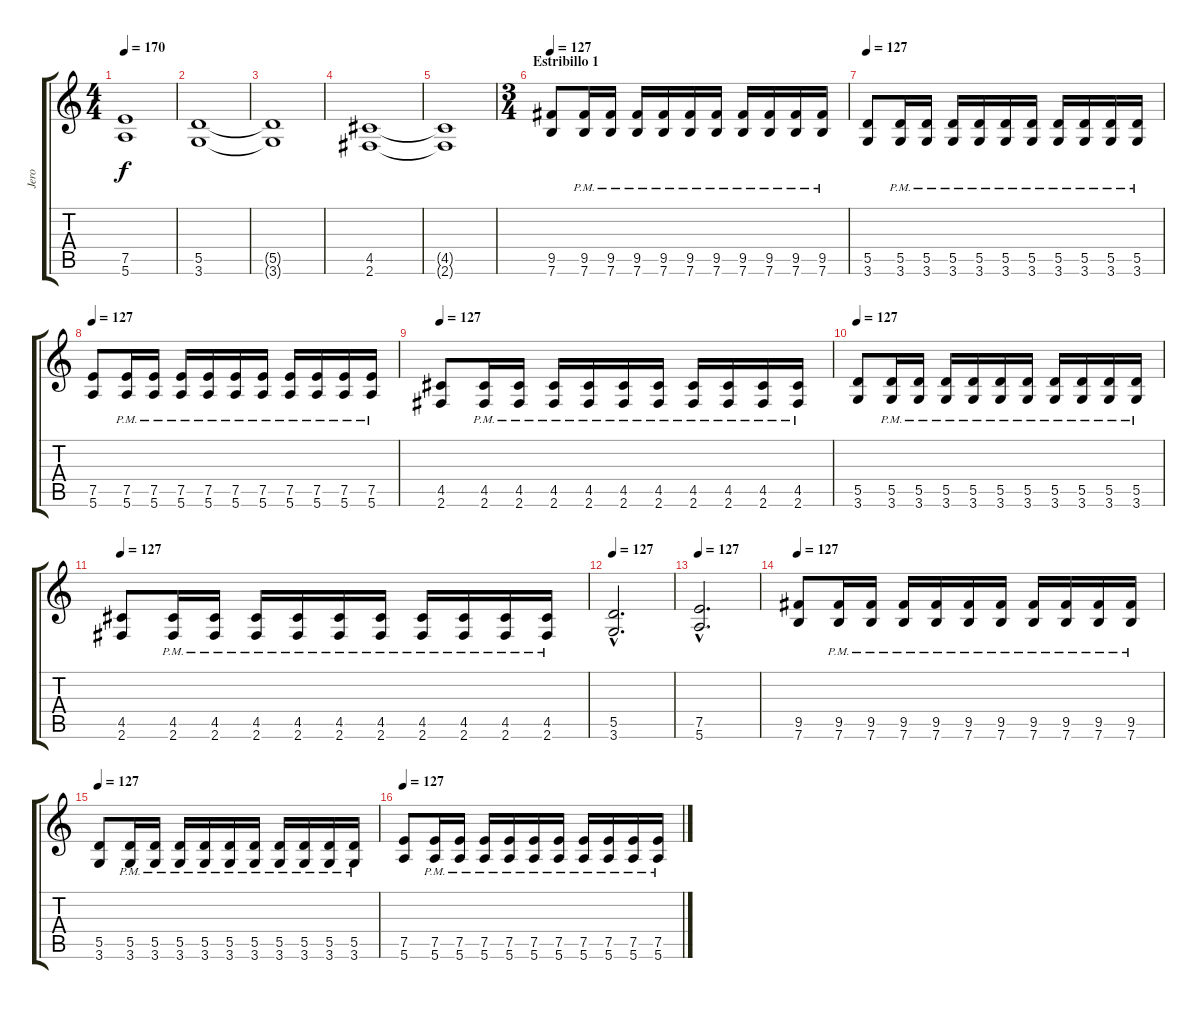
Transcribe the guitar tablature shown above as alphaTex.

\track ("Jero" "Jero") {instrument distortionguitar}
\staff {score tabs}
\tuning (E4 B3 G3 D3 A2 E2) {hide}
\ts (4 4)
\tempo 170
\clef g2
\ks c
(7.5{t} 5.6{t}).1{dy f} |
(5.5 3.6).1 |
(5.5{t} 3.6{t}).1 |
(4.5 2.6).1 |
(4.5{t} 2.6{t}).1 |
\ts (3 4)
\section ("" "Estribillo 1")
\tempo 127
(9.5 7.6).8 (9.5{pm} 7.6{pm}).16 (9.5{pm} 7.6{pm}).16 (9.5{pm} 7.6{pm}).16 (9.5{pm} 7.6{pm}).16 (9.5{pm} 7.6{pm}).16 (9.5{pm} 7.6{pm}).16 (9.5{pm} 7.6{pm}).16 (9.5{pm} 7.6{pm}).16 (9.5{pm} 7.6{pm}).16 (9.5{pm} 7.6{pm}).16 |
\tempo 127
(5.5 3.6).8 (5.5{pm} 3.6{pm}).16 (5.5{pm} 3.6{pm}).16 (5.5{pm} 3.6{pm}).16 (5.5{pm} 3.6{pm}).16 (5.5{pm} 3.6{pm}).16 (5.5{pm} 3.6{pm}).16 (5.5{pm} 3.6{pm}).16 (5.5{pm} 3.6{pm}).16 (5.5{pm} 3.6{pm}).16 (5.5{pm} 3.6{pm}).16 |
\tempo 127
(7.5 5.6).8 (7.5{pm} 5.6{pm}).16 (7.5{pm} 5.6{pm}).16 (7.5{pm} 5.6{pm}).16 (7.5{pm} 5.6{pm}).16 (7.5{pm} 5.6{pm}).16 (7.5{pm} 5.6{pm}).16 (7.5{pm} 5.6{pm}).16 (7.5{pm} 5.6{pm}).16 (7.5{pm} 5.6{pm}).16 (7.5{pm} 5.6{pm}).16 |
\tempo 127
(4.5 2.6).8 (4.5{pm} 2.6{pm}).16 (4.5{pm} 2.6{pm}).16 (4.5{pm} 2.6{pm}).16 (4.5{pm} 2.6{pm}).16 (4.5{pm} 2.6{pm}).16 (4.5{pm} 2.6{pm}).16 (4.5{pm} 2.6{pm}).16 (4.5{pm} 2.6{pm}).16 (4.5{pm} 2.6{pm}).16 (4.5{pm} 2.6{pm}).16 |
\tempo 127
(5.5 3.6).8 (5.5{pm} 3.6{pm}).16 (5.5{pm} 3.6{pm}).16 (5.5{pm} 3.6{pm}).16 (5.5{pm} 3.6{pm}).16 (5.5{pm} 3.6{pm}).16 (5.5{pm} 3.6{pm}).16 (5.5{pm} 3.6{pm}).16 (5.5{pm} 3.6{pm}).16 (5.5{pm} 3.6{pm}).16 (5.5{pm} 3.6{pm}).16 |
\tempo 127
(4.5 2.6).8 (4.5{pm} 2.6{pm}).16 (4.5{pm} 2.6{pm}).16 (4.5{pm} 2.6{pm}).16 (4.5{pm} 2.6{pm}).16 (4.5{pm} 2.6{pm}).16 (4.5{pm} 2.6{pm}).16 (4.5{pm} 2.6{pm}).16 (4.5{pm} 2.6{pm}).16 (4.5{pm} 2.6{pm}).16 (4.5{pm} 2.6{pm}).16 |
\tempo 127
(5.5{hac} 3.6{hac}).2{d} |
\tempo 127
(7.5{hac} 5.6{hac}).2{d} |
\tempo 127
(9.5 7.6).8 (9.5{pm} 7.6{pm}).16 (9.5{pm} 7.6{pm}).16 (9.5{pm} 7.6{pm}).16 (9.5{pm} 7.6{pm}).16 (9.5{pm} 7.6{pm}).16 (9.5{pm} 7.6{pm}).16 (9.5{pm} 7.6{pm}).16 (9.5{pm} 7.6{pm}).16 (9.5{pm} 7.6{pm}).16 (9.5{pm} 7.6{pm}).16 |
\tempo 127
(5.5 3.6).8 (5.5{pm} 3.6{pm}).16 (5.5{pm} 3.6{pm}).16 (5.5{pm} 3.6{pm}).16 (5.5{pm} 3.6{pm}).16 (5.5{pm} 3.6{pm}).16 (5.5{pm} 3.6{pm}).16 (5.5{pm} 3.6{pm}).16 (5.5{pm} 3.6{pm}).16 (5.5{pm} 3.6{pm}).16 (5.5{pm} 3.6{pm}).16 |
\tempo 127
(7.5 5.6).8 (7.5{pm} 5.6{pm}).16 (7.5{pm} 5.6{pm}).16 (7.5{pm} 5.6{pm}).16 (7.5{pm} 5.6{pm}).16 (7.5{pm} 5.6{pm}).16 (7.5{pm} 5.6{pm}).16 (7.5{pm} 5.6{pm}).16 (7.5{pm} 5.6{pm}).16 (7.5{pm} 5.6{pm}).16 (7.5{pm} 5.6{pm}).16
